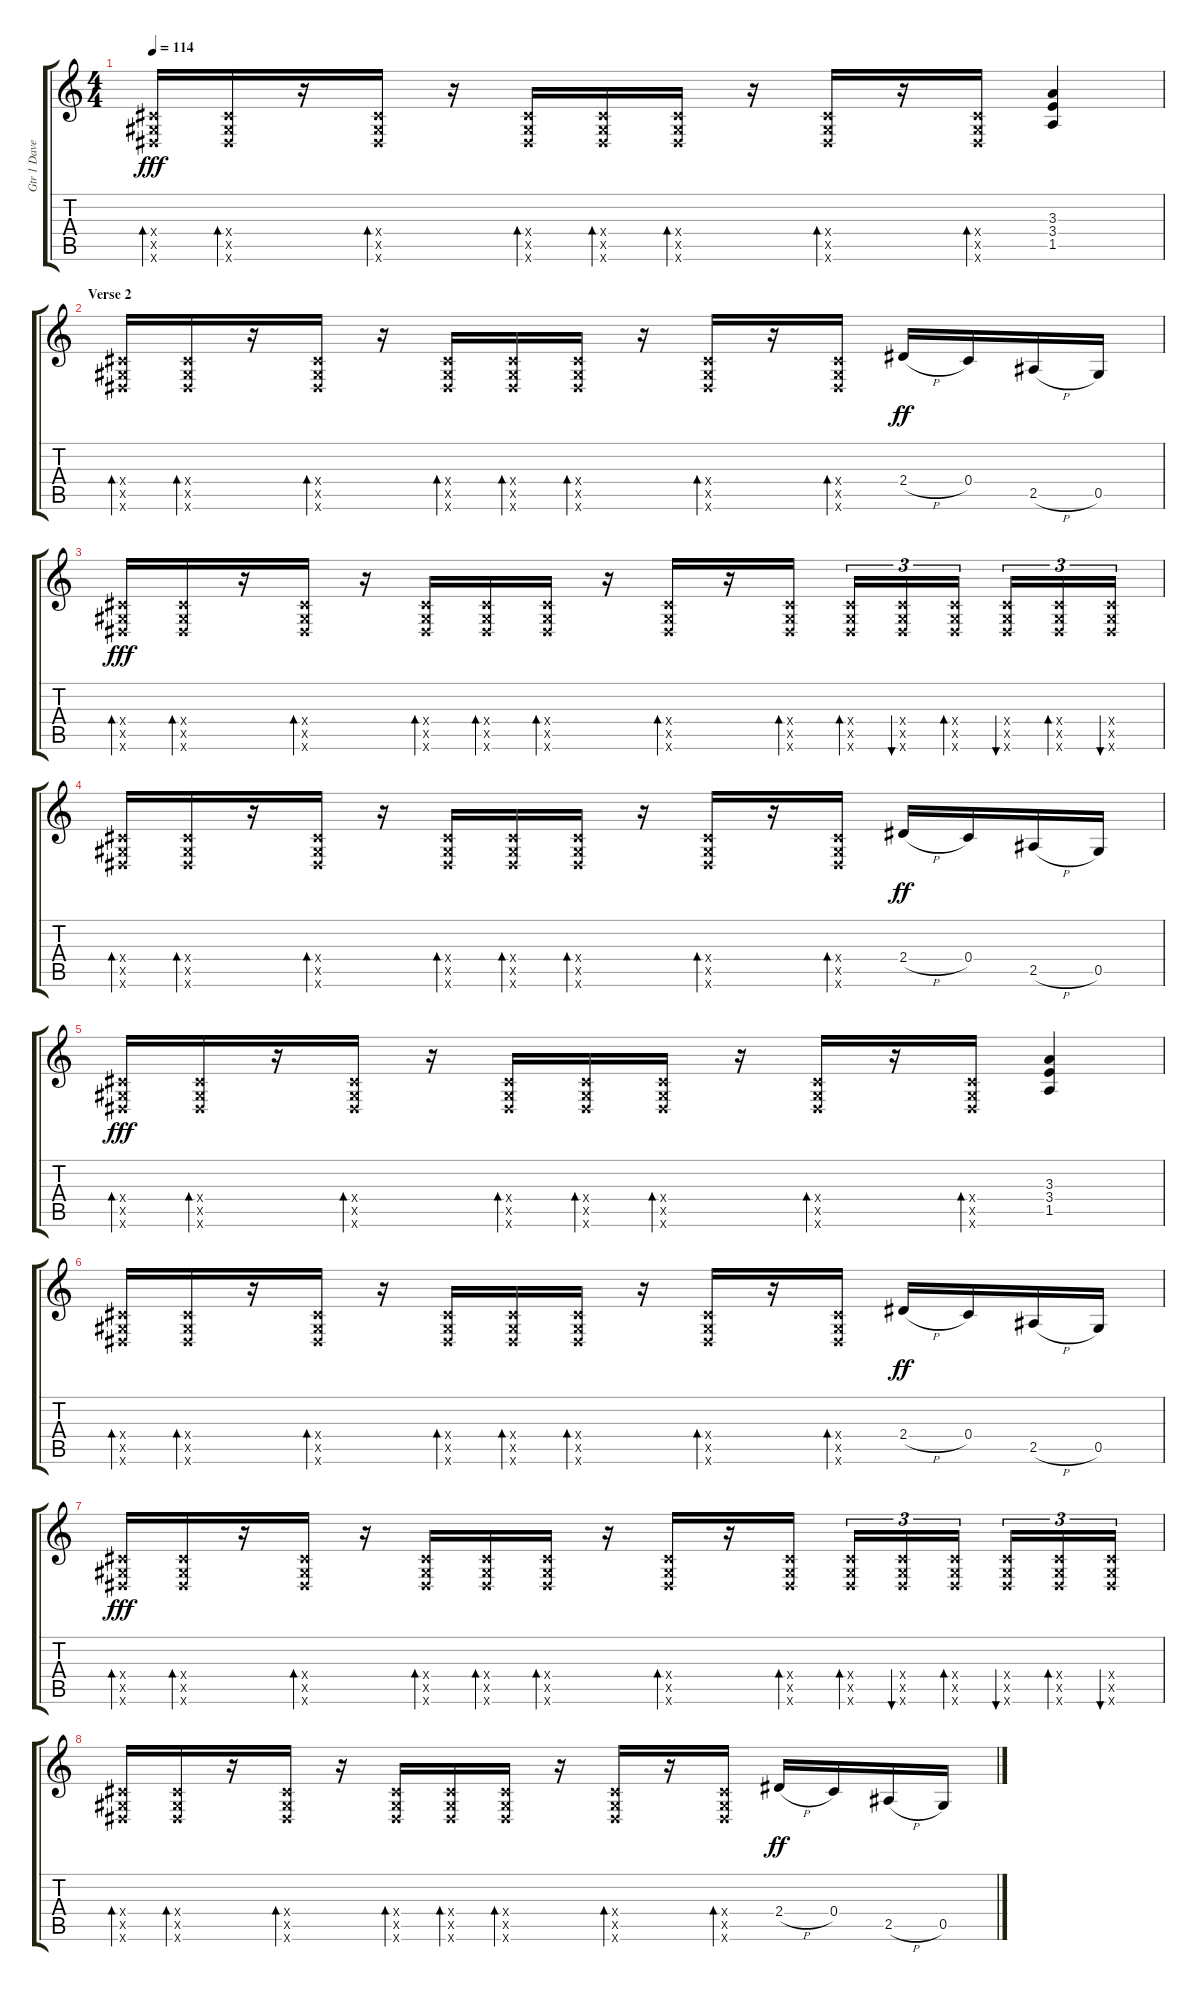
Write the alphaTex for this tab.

\track ("Gtr 1 Dave     " "Gtr 1 Dave") {instrument distortionguitar}
\staff {score tabs}
\tuning (Eb4 Bb3 Gb3 Db3 Ab2 Eb2) {hide}
\ts (4 4)
\tempo 114
\clef g2
\ks c
(0.4{x} 0.5{x} 0.6{x}).16{bd 60 dy fff} (0.4{x} 0.5{x} 0.6{x}).16{bd 60} r.16 (0.4{x} 0.5{x} 0.6{x}).16{bd 60} r.16 (0.4{x} 0.5{x} 0.6{x}).16{bd 60} (0.4{x} 0.5{x} 0.6{x}).16{bd 60} (0.4{x} 0.5{x} 0.6{x}).16{bd 60} r.16 (0.4{x} 0.5{x} 0.6{x}).16{bd 60} r.16 (0.4{x} 0.5{x} 0.6{x}).16{bd 60} (3.3 3.4 1.5).4 |
\section ("" "Verse 2")
(0.4{x} 0.5{x} 0.6{x}).16{bd 60} (0.4{x} 0.5{x} 0.6{x}).16{bd 60} r.16 (0.4{x} 0.5{x} 0.6{x}).16{bd 60} r.16 (0.4{x} 0.5{x} 0.6{x}).16{bd 60} (0.4{x} 0.5{x} 0.6{x}).16{bd 60} (0.4{x} 0.5{x} 0.6{x}).16{bd 60} r.16 (0.4{x} 0.5{x} 0.6{x}).16{bd 60} r.16 (0.4{x} 0.5{x} 0.6{x}).16{bd 60} 2.4{h}.16{dy ff} 0.4.16 2.5{h}.16 0.5.16 |
(0.4{x} 0.5{x} 0.6{x}).16{bd 60 dy fff} (0.4{x} 0.5{x} 0.6{x}).16{bd 60} r.16 (0.4{x} 0.5{x} 0.6{x}).16{bd 60} r.16 (0.4{x} 0.5{x} 0.6{x}).16{bd 60} (0.4{x} 0.5{x} 0.6{x}).16{bd 60} (0.4{x} 0.5{x} 0.6{x}).16{bd 60} r.16 (0.4{x} 0.5{x} 0.6{x}).16{bd 60} r.16 (0.4{x} 0.5{x} 0.6{x}).16{bd 60} (0.4{x} 0.5{x} 0.6{x}).16{tu (3 2) bd 60} (0.4{x} 0.5{x} 0.6{x}).16{tu (3 2) bu 60} (0.4{x} 0.5{x} 0.6{x}).16{tu (3 2) bd 60 beam splitsecondary} (0.4{x} 0.5{x} 0.6{x}).16{tu (3 2) bu 60} (0.4{x} 0.5{x} 0.6{x}).16{tu (3 2) bd 60} (0.4{x} 0.5{x} 0.6{x}).16{tu (3 2) bu 60} |
(0.4{x} 0.5{x} 0.6{x}).16{bd 60} (0.4{x} 0.5{x} 0.6{x}).16{bd 60} r.16 (0.4{x} 0.5{x} 0.6{x}).16{bd 60} r.16 (0.4{x} 0.5{x} 0.6{x}).16{bd 60} (0.4{x} 0.5{x} 0.6{x}).16{bd 60} (0.4{x} 0.5{x} 0.6{x}).16{bd 60} r.16 (0.4{x} 0.5{x} 0.6{x}).16{bd 60} r.16 (0.4{x} 0.5{x} 0.6{x}).16{bd 60} 2.4{h}.16{dy ff} 0.4.16 2.5{h}.16 0.5.16 |
(0.4{x} 0.5{x} 0.6{x}).16{bd 60 dy fff} (0.4{x} 0.5{x} 0.6{x}).16{bd 60} r.16 (0.4{x} 0.5{x} 0.6{x}).16{bd 60} r.16 (0.4{x} 0.5{x} 0.6{x}).16{bd 60} (0.4{x} 0.5{x} 0.6{x}).16{bd 60} (0.4{x} 0.5{x} 0.6{x}).16{bd 60} r.16 (0.4{x} 0.5{x} 0.6{x}).16{bd 60} r.16 (0.4{x} 0.5{x} 0.6{x}).16{bd 60} (3.3 3.4 1.5).4 |
(0.4{x} 0.5{x} 0.6{x}).16{bd 60} (0.4{x} 0.5{x} 0.6{x}).16{bd 60} r.16 (0.4{x} 0.5{x} 0.6{x}).16{bd 60} r.16 (0.4{x} 0.5{x} 0.6{x}).16{bd 60} (0.4{x} 0.5{x} 0.6{x}).16{bd 60} (0.4{x} 0.5{x} 0.6{x}).16{bd 60} r.16 (0.4{x} 0.5{x} 0.6{x}).16{bd 60} r.16 (0.4{x} 0.5{x} 0.6{x}).16{bd 60} 2.4{h}.16{dy ff} 0.4.16 2.5{h}.16 0.5.16 |
(0.4{x} 0.5{x} 0.6{x}).16{bd 60 dy fff} (0.4{x} 0.5{x} 0.6{x}).16{bd 60} r.16 (0.4{x} 0.5{x} 0.6{x}).16{bd 60} r.16 (0.4{x} 0.5{x} 0.6{x}).16{bd 60} (0.4{x} 0.5{x} 0.6{x}).16{bd 60} (0.4{x} 0.5{x} 0.6{x}).16{bd 60} r.16 (0.4{x} 0.5{x} 0.6{x}).16{bd 60} r.16 (0.4{x} 0.5{x} 0.6{x}).16{bd 60} (0.4{x} 0.5{x} 0.6{x}).16{tu (3 2) bd 60} (0.4{x} 0.5{x} 0.6{x}).16{tu (3 2) bu 60} (0.4{x} 0.5{x} 0.6{x}).16{tu (3 2) bd 60 beam splitsecondary} (0.4{x} 0.5{x} 0.6{x}).16{tu (3 2) bu 60} (0.4{x} 0.5{x} 0.6{x}).16{tu (3 2) bd 60} (0.4{x} 0.5{x} 0.6{x}).16{tu (3 2) bu 60} |
(0.4{x} 0.5{x} 0.6{x}).16{bd 60} (0.4{x} 0.5{x} 0.6{x}).16{bd 60} r.16 (0.4{x} 0.5{x} 0.6{x}).16{bd 60} r.16 (0.4{x} 0.5{x} 0.6{x}).16{bd 60} (0.4{x} 0.5{x} 0.6{x}).16{bd 60} (0.4{x} 0.5{x} 0.6{x}).16{bd 60} r.16 (0.4{x} 0.5{x} 0.6{x}).16{bd 60} r.16 (0.4{x} 0.5{x} 0.6{x}).16{bd 60} 2.4{h}.16{dy ff} 0.4.16 2.5{h}.16 0.5.16
